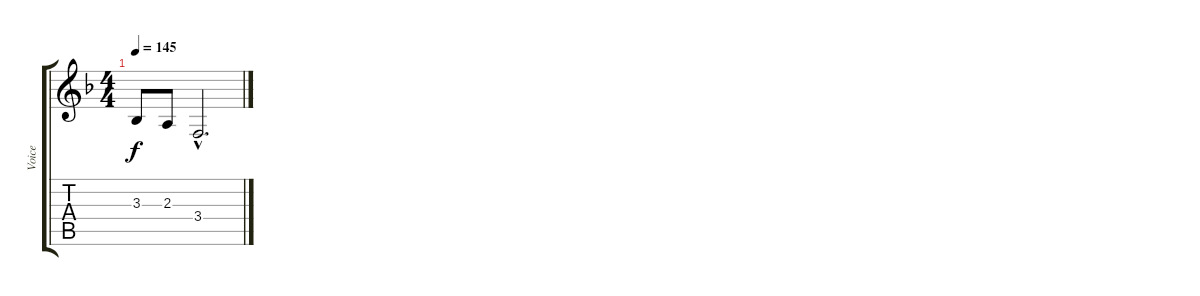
\track ("Voice" "Voice") {instrument accordion}
\staff {score tabs}
\tuning (E4 B3 G3 D3 A2 E2) {hide}
\ts (4 4)
\tempo 145
\clef g2
\ks f
3.3{t}.8{dy f} 2.3.8 3.4{hac}.2{d}
